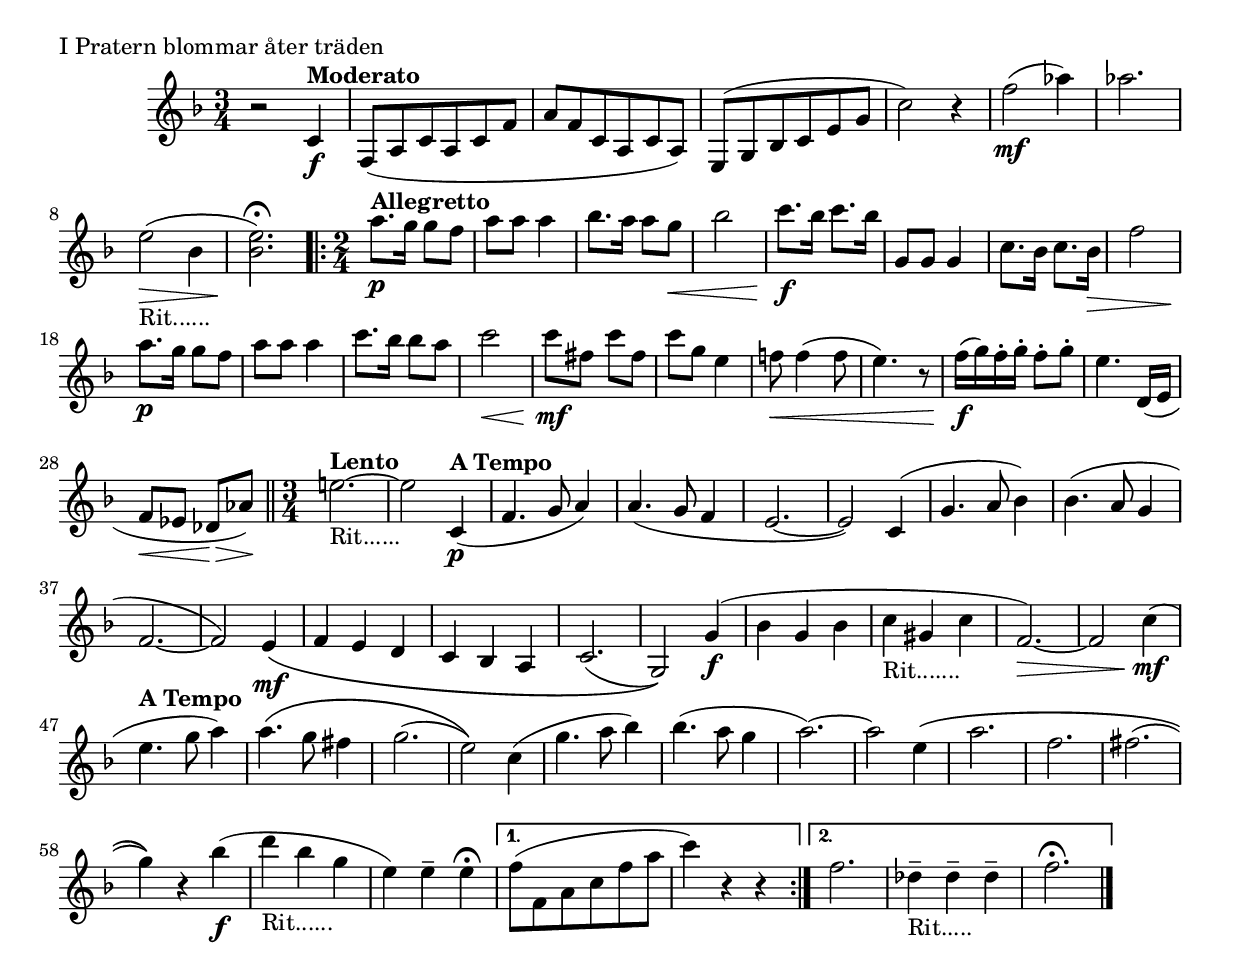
\version "2.18.0"
% When ready to include in collection: 1. Comment out paper.
% 				       2. Create include file of relative and
%					  header.
%Comment out from here
%{
#(ly:set-option 'point-and-click #t)
#(set-default-paper-size "a4" 'portrait)
#(set-global-staff-size 18) % set staff-size when ready to print

\include "Marsch_format.ly"

%...to here
%}
  \score {

    % Svenska Polisens Marscher: 1. I Pratern blommar ater traden   
    \relative c'' {
    	    \clef treble \key f \major \time 3/4
    	    r2 c,4\f^\markup {\bold {Moderato}} |f,8 (a c a c f |a f c a c a) 
    	    e (g bes c e g | c2) r4
    	    f2\mf (aes4) |aes2. |e2\>_\markup {Rit......} (bes4 
    	    <e bes>2.\!)\fermata
    	    \repeat volta 2 {
    	    	    \time 2/4
    	    	    a8.\p^\markup {\bold {Allegretto}} g16 g8 f |a8 a a4
    	    	    bes8. a16 a8 g\< |bes2 |c8.\f bes16 c8. bes16 |g,8 g g4
    	    	    c8. bes16 c8. bes16\> |f'2 |a8.\p g16 g8 f |a8 a a4
    	    	    c8. bes16 bes8 a |c2\< |c8\mf fis, c' fis, |c' g e4 
    	    	    f!8\< f4 (f8 |e4.) r8 |f16\f (g) f-. g-. f8-. g-. 
    	    	    e4. d,16 (e |f8\< ees des\> aes'\!) |\bar "||"
    	    	    \time 3/4
    	    	    e'!2.~_\markup {Rit......} ^\markup {\bold {Lento}}
    	    	    e2 c,4\p^\markup {\bold {A Tempo}} ( |f4. g8 a4) |a4. (g8 f4
    	    	    e2.~ |e2) c4 ( |g'4. a8 bes4) |bes4. (a8 g4 |f2.~ 
    	    	    f2) e4\mf \( |f e d |c bes a |c2. ( |g2)\) g'4\f ( 
    	    	    bes g bes |c_\markup {Rit.......} gis c |f,2.~)\> |f2 c'4\mf
    	    	    (e4.^\markup {\bold {A Tempo}} g8 a4) |a4. \(g8 fis4 |g2. (
    	    	    e2)\) c4 ( |g'4. a8 bes4) |bes4. (a8 g4 |a2.~) |a2 e4 \( |a2.
    	    	    f |fis ( |g4) \) r bes\f ( |d_\markup {Rit......} bes g
    	    	    e) e-- e\fermata }
    	    	    \alternative {
    	    	    	    {f8 (f, a c f a |c4) r r}
    	    	    	    {f,2. |des4--_\markup {Rit.....} des-- des-- 
    	    	    	    f2.\fermata}
    	    	    }
    	    	    \bar "|."
    }%end relative
    \header {
    	    piece = 
    \markup {\concat {"I Pratern blommar "\char#229"ter tr"\char#228"den"}}
    	    composer = "Robert Stoltz"
    	}
    \layout {ragged-last = ##t
    	}

  }%end score
